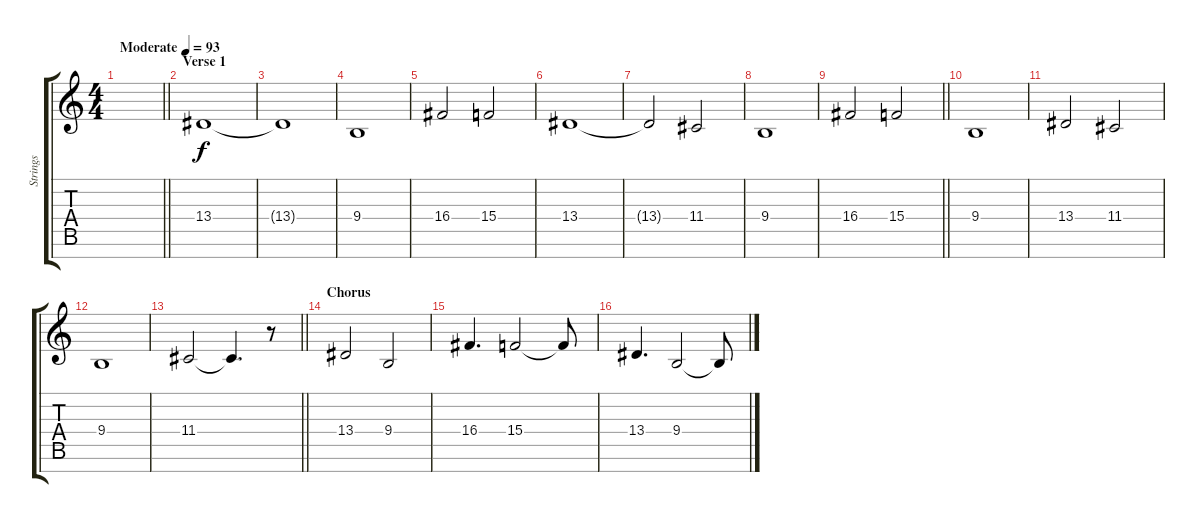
\track ("Strings" "Strings") {instrument stringensemble1}
\staff {score tabs}
\tuning (E4 B3 G3 D3 A2 E2 B1) {hide}
\ts (4 4)
\tempo (93 "Moderate")
\clef g2
\barLineRight lightlight
\ks c
|
\section ("" "Verse 1")
13.4.1 |
13.4{t}.1 |
9.4.1 |
16.4.2 15.4.2 |
13.4.1 |
13.4{t}.2 11.4.2 |
9.4.1 |
\barLineRight lightlight
16.4.2 15.4.2 |
\section ("" "")
9.4.1 |
13.4.2 11.4.2 |
9.4.1 |
\barLineRight lightlight
11.4.2 11.4{t}.4{d} r.8 |
\section ("" "Chorus")
13.4.2 9.4.2 |
16.4.4{d} 15.4.2 15.4{t}.8 |
13.4.4{d} 9.4.2 9.4{t}.8
